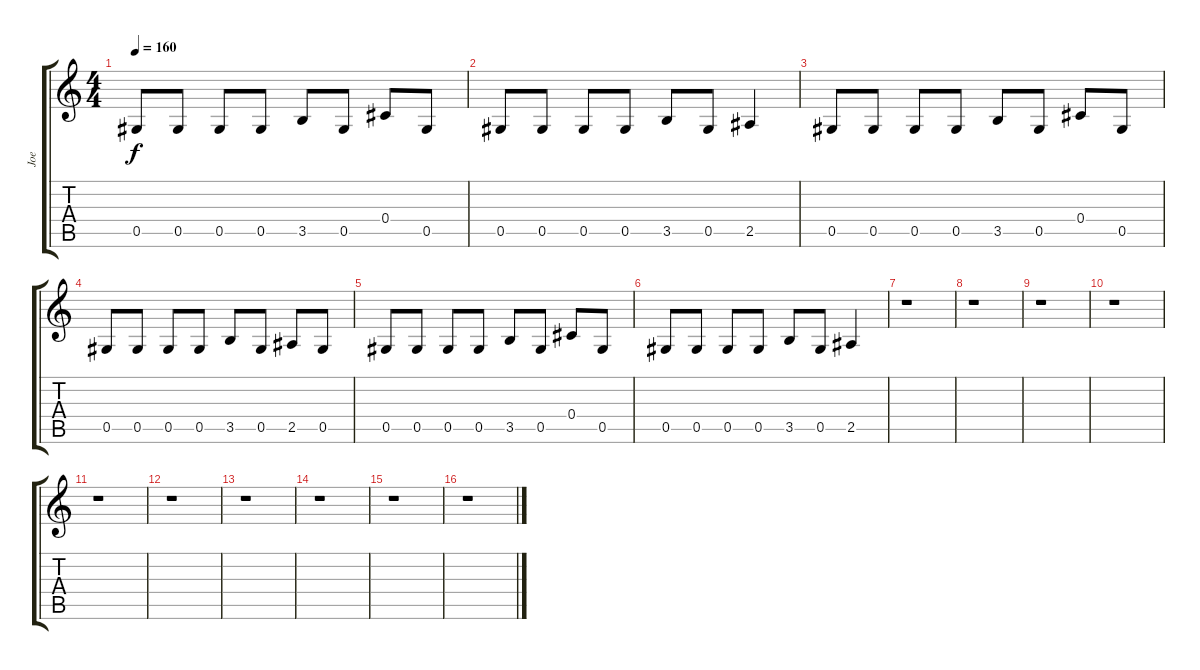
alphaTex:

\track ("Joe" "Joe") {instrument distortionguitar}
\staff {score tabs}
\tuning (Eb4 Bb3 Gb3 Db3 Ab2 Eb2) {hide}
\ts (4 4)
\tempo 160
\clef g2
\ks c
0.5.8{dy f} 0.5.8 0.5.8 0.5.8 3.5.8 0.5.8 0.4.8 0.5.8 |
0.5.8 0.5.8 0.5.8 0.5.8 3.5.8 0.5.8 2.5.4 |
0.5.8 0.5.8 0.5.8 0.5.8 3.5.8 0.5.8 0.4.8 0.5.8 |
0.5.8 0.5.8 0.5.8 0.5.8 3.5.8 0.5.8 2.5.8 0.5.8 |
0.5.8 0.5.8 0.5.8 0.5.8 3.5.8 0.5.8 0.4.8 0.5.8 |
0.5.8 0.5.8 0.5.8 0.5.8 3.5.8 0.5.8 2.5.4 |
r.1 |
r.1 |
r.1 |
r.1 |
r.1 |
r.1 |
r.1 |
r.1 |
r.1 |
r.1
